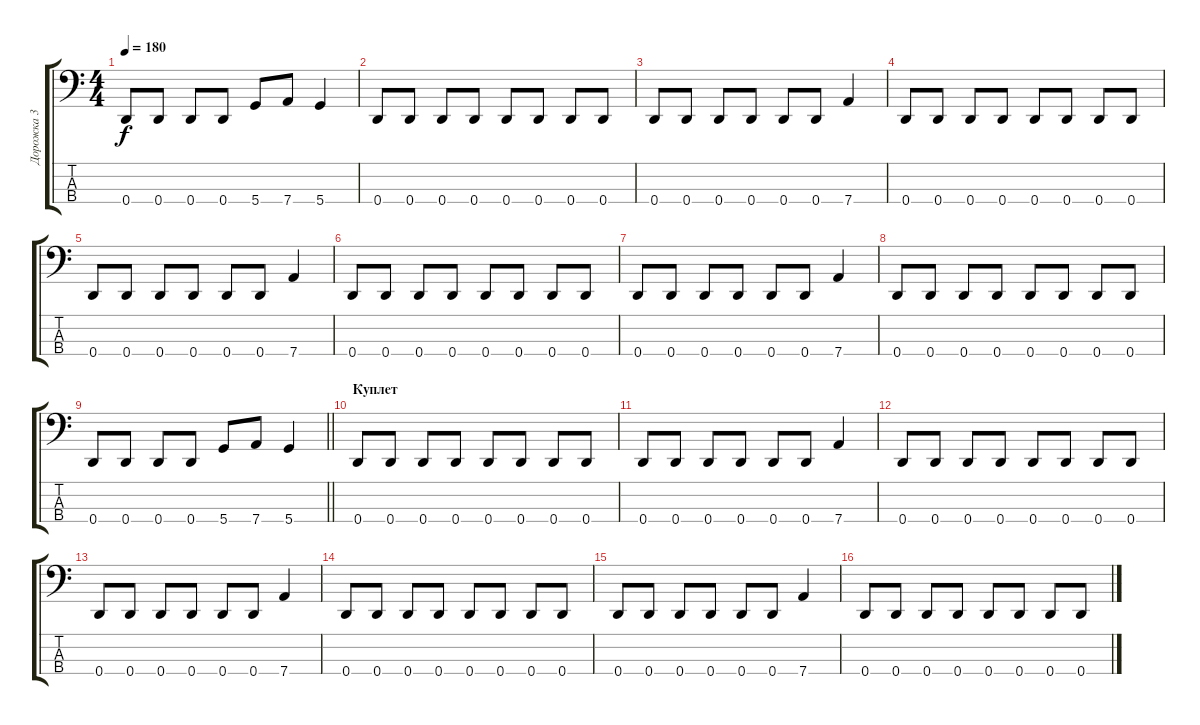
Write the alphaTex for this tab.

\track ("Дорожка 3" "Дорожка 3") {instrument electricbassfinger}
\staff {score tabs}
\tuning (F2 C2 G1 D1) {hide}
\ts (4 4)
\tempo 180
\clef f4
\ks c
0.4.8{dy f} 0.4.8 0.4.8 0.4.8 5.4.8 7.4.8 5.4.4 |
0.4.8 0.4.8 0.4.8 0.4.8 0.4.8 0.4.8 0.4.8 0.4.8 |
0.4.8 0.4.8 0.4.8 0.4.8 0.4.8 0.4.8 7.4.4 |
0.4.8 0.4.8 0.4.8 0.4.8 0.4.8 0.4.8 0.4.8 0.4.8 |
0.4.8 0.4.8 0.4.8 0.4.8 0.4.8 0.4.8 7.4.4 |
0.4.8 0.4.8 0.4.8 0.4.8 0.4.8 0.4.8 0.4.8 0.4.8 |
0.4.8 0.4.8 0.4.8 0.4.8 0.4.8 0.4.8 7.4.4 |
0.4.8 0.4.8 0.4.8 0.4.8 0.4.8 0.4.8 0.4.8 0.4.8 |
\barLineRight lightlight
0.4.8 0.4.8 0.4.8 0.4.8 5.4.8 7.4.8 5.4.4 |
\section ("" "Куплет")
0.4.8 0.4.8 0.4.8 0.4.8 0.4.8 0.4.8 0.4.8 0.4.8 |
0.4.8 0.4.8 0.4.8 0.4.8 0.4.8 0.4.8 7.4.4 |
0.4.8 0.4.8 0.4.8 0.4.8 0.4.8 0.4.8 0.4.8 0.4.8 |
0.4.8 0.4.8 0.4.8 0.4.8 0.4.8 0.4.8 7.4.4 |
0.4.8 0.4.8 0.4.8 0.4.8 0.4.8 0.4.8 0.4.8 0.4.8 |
0.4.8 0.4.8 0.4.8 0.4.8 0.4.8 0.4.8 7.4.4 |
0.4.8 0.4.8 0.4.8 0.4.8 0.4.8 0.4.8 0.4.8 0.4.8
